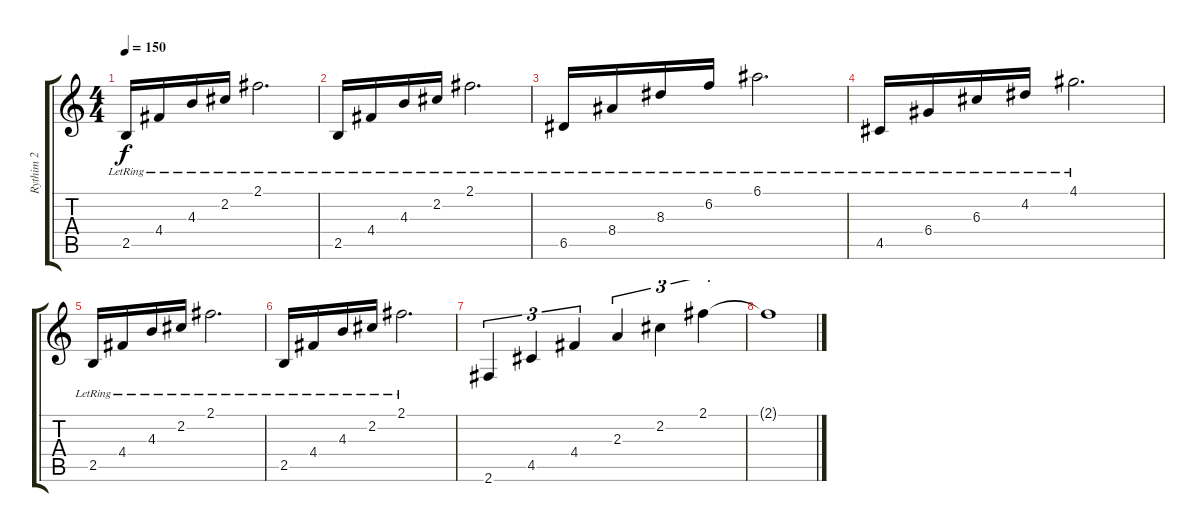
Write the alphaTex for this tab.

\track ("Rythim 2" "Rythim 2") {instrument distortionguitar}
\staff {score tabs}
\tuning (E4 B3 G3 D3 A2 E2) {hide}
\ts (4 4)
\tempo 150
\clef g2
\ks c
2.5{lr}.16{dy f instrument acousticguitarsteel} 4.4{lr}.16 4.3{lr}.16 2.2{lr}.16 2.1{lr}.2{d} |
2.5{lr}.16{instrument acousticguitarsteel} 4.4{lr}.16 4.3{lr}.16 2.2{lr}.16 2.1{lr}.2{d} |
6.5{lr}.16{instrument acousticguitarsteel} 8.4{lr}.16 8.3{lr}.16 6.2{lr}.16 6.1{lr}.2{d} |
4.5{lr}.16{instrument acousticguitarsteel} 6.4{lr}.16 6.3{lr}.16 4.2{lr}.16 4.1{lr}.2{d} |
2.5{lr}.16{instrument acousticguitarsteel} 4.4{lr}.16 4.3{lr}.16 2.2{lr}.16 2.1{lr}.2{d} |
2.5{lr}.16{instrument acousticguitarsteel} 4.4{lr}.16 4.3{lr}.16 2.2{lr}.16 2.1{lr}.2{d} |
2.6.4{tu (3 2)} 4.5.4{tu (3 2)} 4.4.4{tu (3 2)} 2.3.4{tu (3 2)} 2.2.4{tu (3 2)} 2.1.4{tu (3 2)} |
2.1{t}.1
